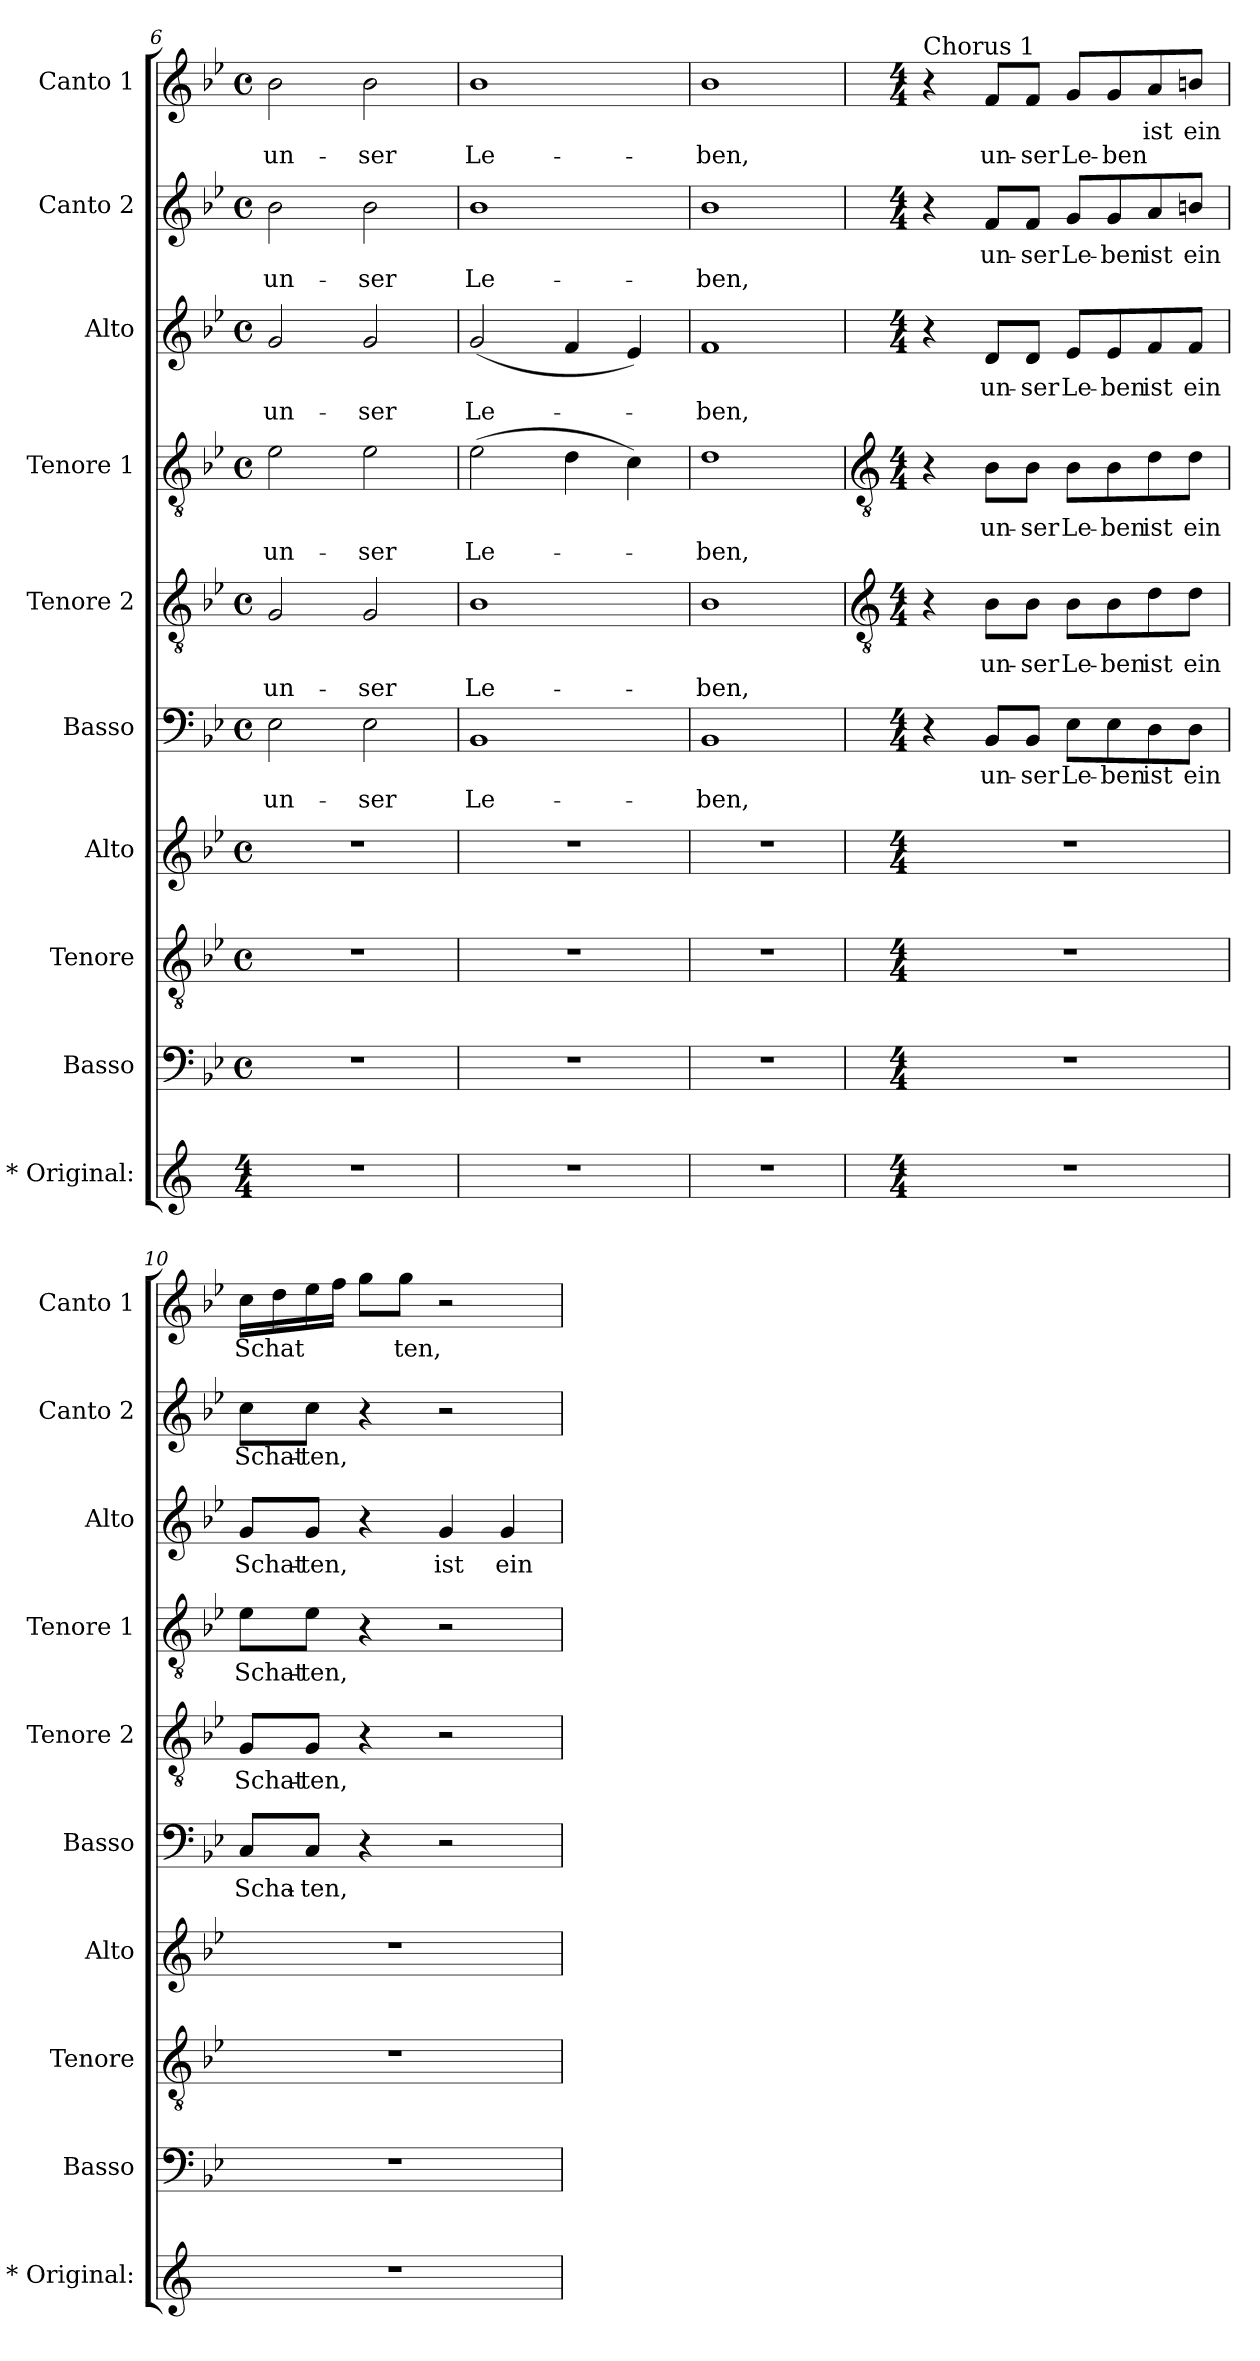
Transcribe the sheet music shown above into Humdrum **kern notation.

**kern	**kern	**kern	**kern	**kern	**text	**text	**kern	**text	**text	**kern	**text	**text	**kern	**text	**text	**kern	**text	**text	**kern	**text	**text
*part10	*part9	*part8	*part7	*part6	*part6	*part6	*part5	*part5	*part5	*part4	*part4	*part4	*part3	*part3	*part3	*part2	*part2	*part2	*part1	*part1	*part1
*staff10	*staff9	*staff8	*staff7	*staff6	*staff6	*staff6	*staff5	*staff5	*staff5	*staff4	*staff4	*staff4	*staff3	*staff3	*staff3	*staff2	*staff2	*staff2	*staff1	*staff1	*staff1
*I"* Original:	*I"Basso	*I"Tenore	*I"Alto	*I"Basso	*	*	*I"Tenore 2	*	*	*I"Tenore 1	*	*	*I"Alto	*	*	*I"Canto 2	*	*	*I"Canto 1	*	*
*I'* Original:	*I'Basso	*I'Tenore	*I'Alto	*I'Basso	*	*	*I'Tenore 2	*	*	*I'Tenore 1	*	*	*I'Alto	*	*	*I'Canto 2	*	*	*I'Canto 1	*	*
*clefG2	*clefF4	*clefGv2	*clefG2	*clefF4	*	*	*clefGv2	*	*	*clefGv2	*	*	*clefG2	*	*	*clefG2	*	*	*clefG2	*	*
*k[]	*k[b-e-]	*k[b-e-]	*k[b-e-]	*k[b-e-]	*	*	*k[b-e-]	*	*	*k[b-e-]	*	*	*k[b-e-]	*	*	*k[b-e-]	*	*	*k[b-e-]	*	*
*	*B-:	*B-:	*B-:	*B-:	*	*	*B-:	*	*	*B-:	*	*	*B-:	*	*	*B-:	*	*	*B-:	*	*
*M4/4	*M4/4	*M4/4	*M4/4	*M4/4	*	*	*M4/4	*	*	*M4/4	*	*	*M4/4	*	*	*M4/4	*	*	*M4/4	*	*
*	*met(c)	*met(c)	*met(c)	*met(c)	*	*	*met(c)	*	*	*met(c)	*	*	*met(c)	*	*	*met(c)	*	*	*met(c)	*	*
=6	=6	=6	=6	=6	=6	=6	=6	=6	=6	=6	=6	=6	=6	=6	=6	=6	=6	=6	=6	=6	=6
!	!	!	!	!	!	!LO:LY:b	!	!	!LO:LY:b	!	!	!LO:LY:b	!	!	!LO:LY:b	!	!	!LO:LY:b	!	!	!LO:LY:b
1r	1r	1r	1r	2E-\	.	un-	2G/	.	un-	2e-\	.	un-	2g/	.	un-	2b-\	.	un-	2b-\	.	un-
!	!	!	!	!	!	!LO:LY:b	!	!	!LO:LY:b	!	!	!LO:LY:b	!	!	!LO:LY:b	!	!	!LO:LY:b	!	!	!LO:LY:b
.	.	.	.	2E-\	.	-ser	2G/	.	-ser	2e-\	.	-ser	2g/	.	-ser	2b-\	.	-ser	2b-\	.	-ser
=7	=7	=7	=7	=7	=7	=7	=7	=7	=7	=7	=7	=7	=7	=7	=7	=7	=7	=7	=7	=7	=7
!	!	!	!	!	!	!LO:LY:b	!	!	!LO:LY:b	!	!	!LO:LY:b	!	!	!LO:LY:b	!	!	!LO:LY:b	!	!	!LO:LY:b
1r	1r	1r	1r	1BB-	.	Le-	1B-	.	Le-	(>2e-\	.	Le-	(<2g/	.	Le-	1b-	.	Le-	1b-	.	Le-
.	.	.	.	.	.	.	.	.	.	4d\	.	.	4f/	.	.	.	.	.	.	.	.
.	.	.	.	.	.	.	.	.	.	4c\)	.	.	4e-/)	.	.	.	.	.	.	.	.
=8	=8	=8	=8	=8	=8	=8	=8	=8	=8	=8	=8	=8	=8	=8	=8	=8	=8	=8	=8	=8	=8
!	!	!	!	!	!	!LO:LY:b	!	!	!LO:LY:b	!	!	!LO:LY:b	!	!	!LO:LY:b	!	!	!LO:LY:b	!	!	!LO:LY:b
1r	1r	1r	1r	1BB-	.	-ben,	1B-	.	-ben,	1d	.	-ben,	1f	.	-ben,	1b-	.	-ben,	1b-	.	-ben,
!!LO:PB:g=z
=9	=9	=9	=9	=9	=9	=9	=9	=9	=9	=9	=9	=9	=9	=9	=9	=9	=9	=9	=9	=9	=9
*	*	*	*	*	*	*	*clefGv2	*	*	*clefGv2	*	*	*	*	*	*	*	*	*	*	*
*M4/4	*M4/4	*M4/4	*M4/4	*M4/4	*	*	*M4/4	*	*	*M4/4	*	*	*M4/4	*	*	*M4/4	*	*	*M4/4	*	*
!	!	!	!	!	!	!	!	!	!	!	!	!	!	!	!	!	!	!	!LO:TX:a:t=Chorus 1	!	!
1r	1r	1r	1r	4r	.	.	4r	.	.	4r	.	.	4r	.	.	4r	.	.	4r	.	.
!	!	!	!	!	!LO:LY:b	!	!	!LO:LY:b	!	!	!LO:LY:b	!	!	!LO:LY:b	!	!	!LO:LY:b	!	!	!	!LO:LY:b
.	.	.	.	8BB-/L	un-	.	8B-\L	un-	.	8B-\L	un-	.	8d/L	un-	.	8f/L	un-	.	8f/L	.	un-
!	!	!	!	!	!LO:LY:b	!	!	!LO:LY:b	!	!	!LO:LY:b	!	!	!LO:LY:b	!	!	!LO:LY:b	!	!	!	!LO:LY:b
.	.	.	.	8BB-/J	-ser	.	8B-\J	-ser	.	8B-\J	-ser	.	8d/J	-ser	.	8f/J	-ser	.	8f/J	.	-ser
!	!	!	!	!	!LO:LY:b	!	!	!LO:LY:b	!	!	!LO:LY:b	!	!	!LO:LY:b	!	!	!LO:LY:b	!	!	!	!LO:LY:b
.	.	.	.	8E-\L	Le-	.	8B-\L	Le-	.	8B-\L	Le-	.	8e-/L	Le-	.	8g/L	Le-	.	8g/L	.	Le-
!	!	!	!	!	!LO:LY:b	!	!	!LO:LY:b	!	!	!LO:LY:b	!	!	!LO:LY:b	!	!	!LO:LY:b	!	!	!	!LO:LY:b
.	.	.	.	8E-\	-ben	.	8B-\	-ben	.	8B-\	-ben	.	8e-/	-ben	.	8g/	-ben	.	8g/	.	-ben
!	!	!	!	!	!LO:LY:b	!	!	!LO:LY:b	!	!	!LO:LY:b	!	!	!LO:LY:b	!	!	!LO:LY:b	!	!	!LO:LY:b	!
.	.	.	.	8D\	ist	.	8d\	ist	.	8d\	ist	.	8f/	ist	.	8a/	ist	.	8a/	ist	.
!	!	!	!	!	!LO:LY:b	!	!	!LO:LY:b	!	!	!LO:LY:b	!	!	!LO:LY:b	!	!	!LO:LY:b	!	!	!LO:LY:b	!
.	.	.	.	8D\J	ein	.	8d\J	ein	.	8d\J	ein	.	8f/J	ein	.	8bn/J	ein	.	8bn/J	ein	.
=10	=10	=10	=10	=10	=10	=10	=10	=10	=10	=10	=10	=10	=10	=10	=10	=10	=10	=10	=10	=10	=10
!	!	!	!	!	!LO:LY:b	!	!	!LO:LY:b	!	!	!LO:LY:b	!	!	!LO:LY:b	!	!	!LO:LY:b	!	!	!LO:LY:b	!
1r	1r	1r	1r	8C/L	Scha-	.	8G/L	Schat-	.	8e-\L	Schat-	.	8g/L	Schat-	.	8cc\L	Schat-	.	16cc\LL	Schat	.
.	.	.	.	.	.	.	.	.	.	.	.	.	.	.	.	.	.	.	16dd\	.	.
!	!	!	!	!	!LO:LY:b	!	!	!LO:LY:b	!	!	!LO:LY:b	!	!	!LO:LY:b	!	!	!LO:LY:b	!	!	!	!
.	.	.	.	8C/J	-ten,	.	8G/J	-ten,	.	8e-\J	-ten,	.	8g/J	-ten,	.	8cc\J	-ten,	.	16ee-\	.	.
.	.	.	.	.	.	.	.	.	.	.	.	.	.	.	.	.	.	.	16ff\JJ	.	.
.	.	.	.	4r	.	.	4r	.	.	4r	.	.	4r	.	.	4r	.	.	8gg\L	.	.
!	!	!	!	!	!	!	!	!	!	!	!	!	!	!	!	!	!	!	!	!LO:LY:b	!
.	.	.	.	.	.	.	.	.	.	.	.	.	.	.	.	.	.	.	8gg\J	ten,	.
!	!	!	!	!	!	!	!	!	!	!	!	!	!	!LO:LY:b	!	!	!	!	!	!	!
.	.	.	.	2r	.	.	2r	.	.	2r	.	.	4g/	ist	.	2r	.	.	2r	.	.
!	!	!	!	!	!	!	!	!	!	!	!	!	!	!LO:LY:b	!	!	!	!	!	!	!
.	.	.	.	.	.	.	.	.	.	.	.	.	4g/	ein	.	.	.	.	.	.	.
=	=	=	=	=	=	=	=	=	=	=	=	=	=	=	=	=	=	=	=	=	=
*-	*-	*-	*-	*-	*-	*-	*-	*-	*-	*-	*-	*-	*-	*-	*-	*-	*-	*-	*-	*-	*-
